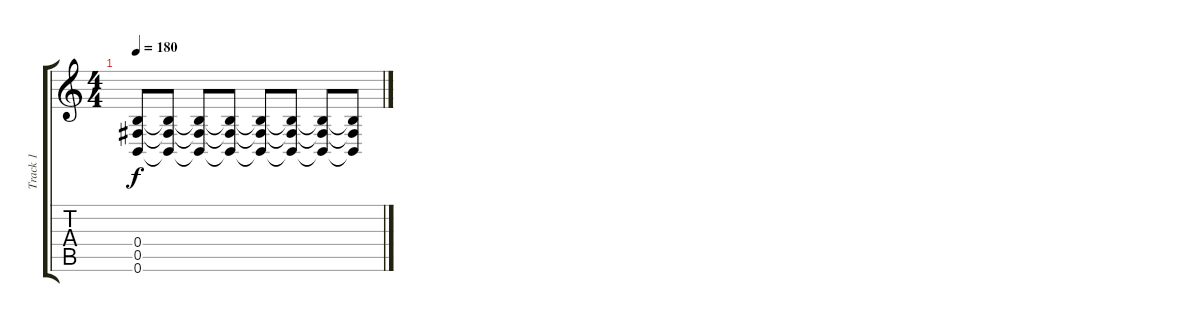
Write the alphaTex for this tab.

\track ("Track 1" "Track 1") {instrument overdrivenguitar}
\staff {score tabs}
\tuning (Db4 Ab3 E3 B2 Gb2 B1) {hide}
\ts (4 4)
\tempo 180
\clef g2
\ks c
(0.4{t} 0.5{t} 0.6{t}).8{dy f} (0.4{t} 0.5{t} 0.6{t}).8 (0.4{t} 0.5{t} 0.6{t}).8 (0.4{t} 0.5{t} 0.6{t}).8 (0.4{t} 0.5{t} 0.6{t}).8 (0.4{t} 0.5{t} 0.6{t}).8 (0.4{t} 0.5{t} 0.6{t}).8 (0.4{t} 0.5{t} 0.6{t}).8
